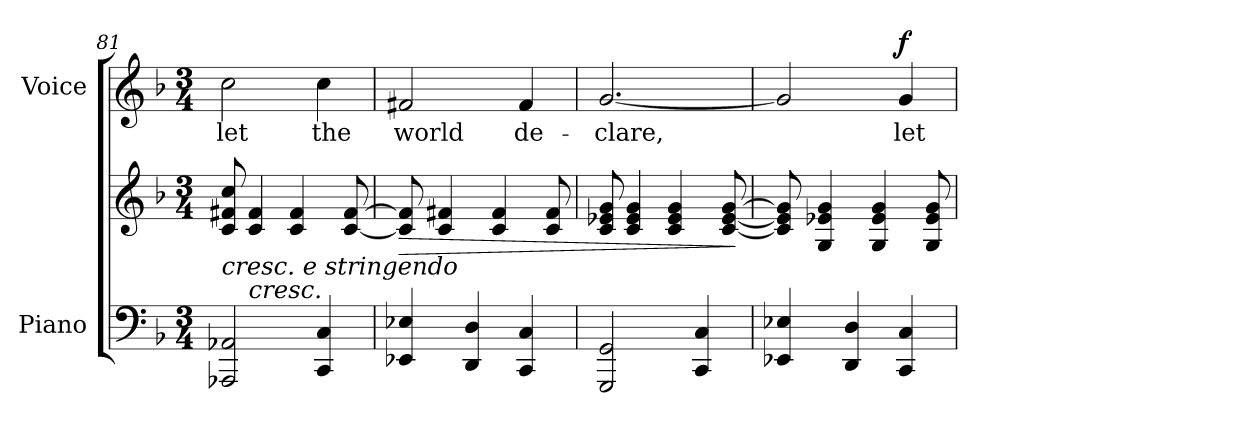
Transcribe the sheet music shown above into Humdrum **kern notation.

**kern	**kern	**dynam	**kern	**text	**dynam
*part2	*part2	*part2	*part1	*part1	*part1
*staff3	*staff2	*staff2/3	*staff1	*staff1	*staff1
*I"Piano	*	*	*I"Voice	*	*
*I'Pno	*	*	*	*	*
*clefF4	*clefG2	*	*clefG2	*	*
*k[b-]	*k[b-]	*	*k[b-]	*	*
*M3/4	*M3/4	*	*M3/4	*	*
*MM150	*MM150	*	*MM150	*	*
=81	=81	=81	=81	=81	=81
!	!LO:TX:b:i:t=cresc. e stringendo	!	!	!	!
!	!	!	!	!LO:LY:b	!
2AAA-X/ 2AA-X/	8c/ 8f#X/ 8cc/	.	2cc\	let	.
!	!	!LO:HP:b	!	!	!
.	4c/ 4f#/	<	.	.	.
.	4c/ 4f#/	.	.	.	.
!	!	!	!	!LO:LY:b	!
4CC/ 4C/	.	.	4cc\	the	.
.	[8c/ [8f#/	.	.	.	.
!!LO:PB:g=z
=82	=82	=82	=82	=82	=82
*	*	*	*MM154	*	*
!	!	!LO:HP:b	!	!LO:LY:b	!
4EE-X/ 4E-X/	8c/] 8f#/]	>	2f#X/	world	.
.	4c/ 4f#X/	.	.	.	.
4DD/ 4D/	.	.	.	.	.
.	4c/ 4f#/	.	.	.	.
!	!	!	!	!LO:LY:b	!
4CC/ 4C/	.	.	4f#/	de-	.
.	8c/ 8f#/	.	.	.	.
.	.	[	.	.	.
=83	=83	=83	=83	=83	=83
!	!	!	!	!LO:LY:b	!
2GGG/ 2GG/	8c/ 8e-X/ 8g/	.	[2.g/	-clare,	.
.	4c/ 4e-/ 4g/	.	.	.	.
.	4c/ 4e-/ 4g/	.	.	.	.
4CC/ 4C/	.	.	.	.	.
.	[8c/ [8e-/ [8g/	.	.	.	.
.	.	]	.	.	.
=84	=84	=84	=84	=84	=84
*	*	*	*MM158	*	*
4EE-X/ 4E-X/	8c/] 8e-/] 8g/]	.	2g/]	.	.
.	4G/ 4e-X/ 4g/	.	.	.	.
4DD/ 4D/	.	.	.	.	.
.	4G/ 4e-/ 4g/	.	.	.	.
!	!	!	!	!LO:LY:b	!LO:DY:a
4CC/ 4C/	.	.	4g/	let	f
.	8G/ 8e-/ 8g/	.	.	.	.
=	=	=	=	=	=
*-	*-	*-	*-	*-	*-
